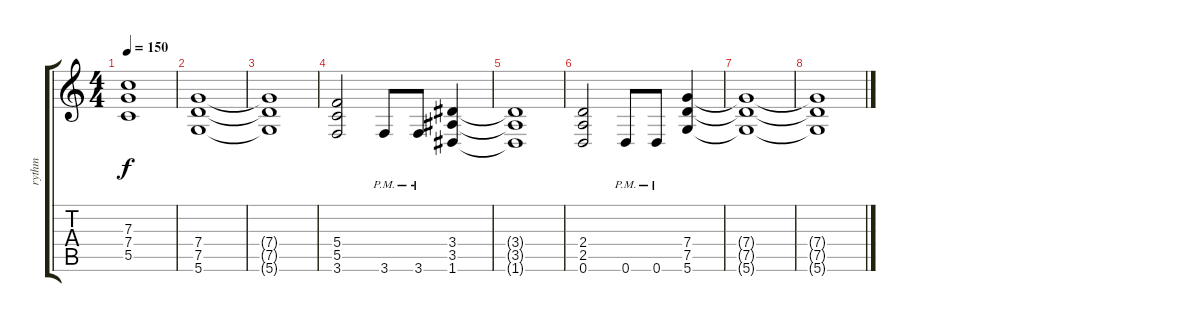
\track ("rythm" "rythm") {instrument distortionguitar}
\staff {score tabs}
\tuning (D4 A3 F3 C3 G2 D2) {hide}
\ts (4 4)
\tempo 150
\clef g2
\ks c
(7.3{t} 7.4{t} 5.5{t}).1{dy f} |
(7.4 7.5 5.6).1 |
(7.4{t} 7.5{t} 5.6{t}).1 |
(5.4 5.5 3.6).2 3.6{pm}.8 3.6{pm}.8 (3.4 3.5 1.6).4 |
(3.4{t} 3.5{t} 1.6{t}).1 |
(2.4 2.5 0.6).2 0.6{pm}.8 0.6{pm}.8 (7.4 7.5 5.6).4 |
(7.4{t} 7.5{t} 5.6{t}).1 |
(7.4{t} 7.5{t} 5.6{t}).1{volume 0}
